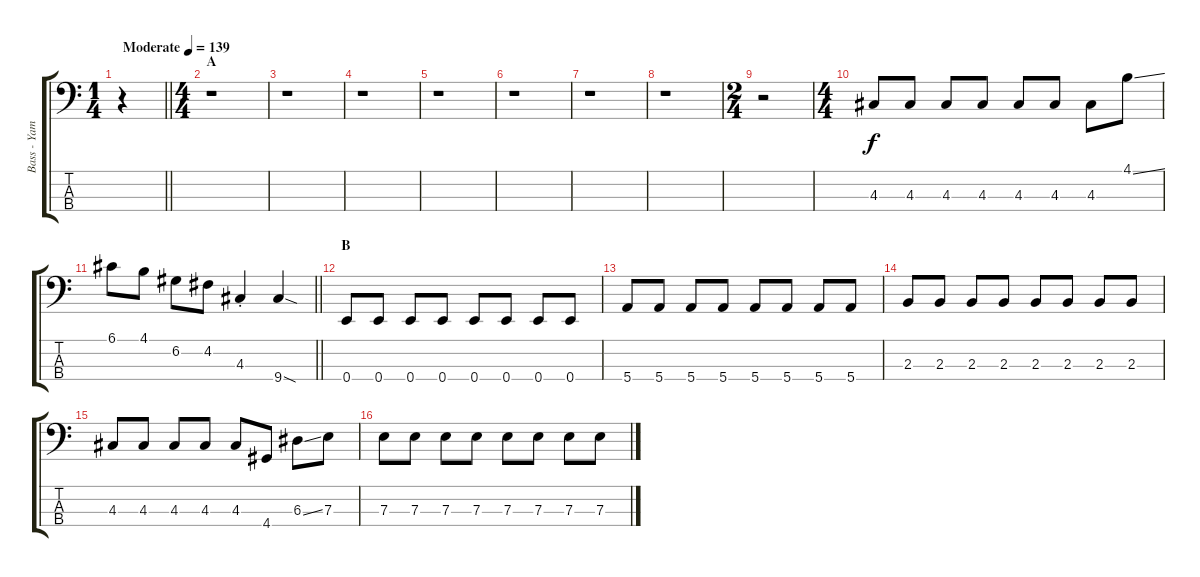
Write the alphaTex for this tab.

\track ("Bass - Yamada" "Bass - Yam") {instrument electricbasspick}
\staff {score tabs}
\tuning (G2 D2 A1 E1) {hide}
\ts (1 4)
\tempo (139 "Moderate")
\clef f4
\barLineRight lightlight
\ks c
r.4{dy f instrument electricbasspick} |
\ts (4 4)
\section ("" "A")
r.1 |
r.1 |
r.1 |
r.1 |
r.1 |
r.1 |
r.1 |
\ts (2 4)
r.2 |
\ts (4 4)
4.3.8 4.3.8 4.3.8 4.3.8 4.3.8 4.3.8 4.3.8 4.1{ss}.8 |
\barLineRight lightlight
6.1.8 4.1.8 6.2.8 4.2.8 4.3{st}.4 9.4{sod}.4 |
\section ("" "B")
0.4.8 0.4.8 0.4.8 0.4.8 0.4.8 0.4.8 0.4.8 0.4.8 |
5.4.8 5.4.8 5.4.8 5.4.8 5.4.8 5.4.8 5.4.8 5.4.8 |
2.3.8 2.3.8 2.3.8 2.3.8 2.3.8 2.3.8 2.3.8 2.3.8 |
4.3.8 4.3.8 4.3.8 4.3.8 4.3.8 4.4.8 6.3{ss}.8 7.3.8 |
7.3.8 7.3.8 7.3.8 7.3.8 7.3.8 7.3.8 7.3.8 7.3.8
